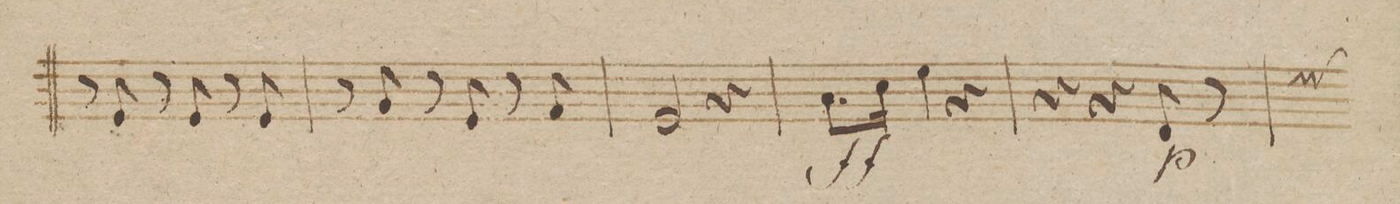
**kern	**dynam
*I"Viola.	*
*clefC3	*
*k[b-]	*
*M3/4	*
8r	.
8F/	.
8r	.
8F/	.
8r	.
8F/	.
=13	=13
8r	.
8A/	.
8r	.
8F/	.
8r	.
8G/	.
=14	=14
2F/	.
4r	.
=15	=15
8.B-\L	ff
16d\Jk	.
4f\	.
4r	.
=16	=16
4r	.
4r	.
8E/	p
8r	.
*custos	*
=17	=17
*-	*-
